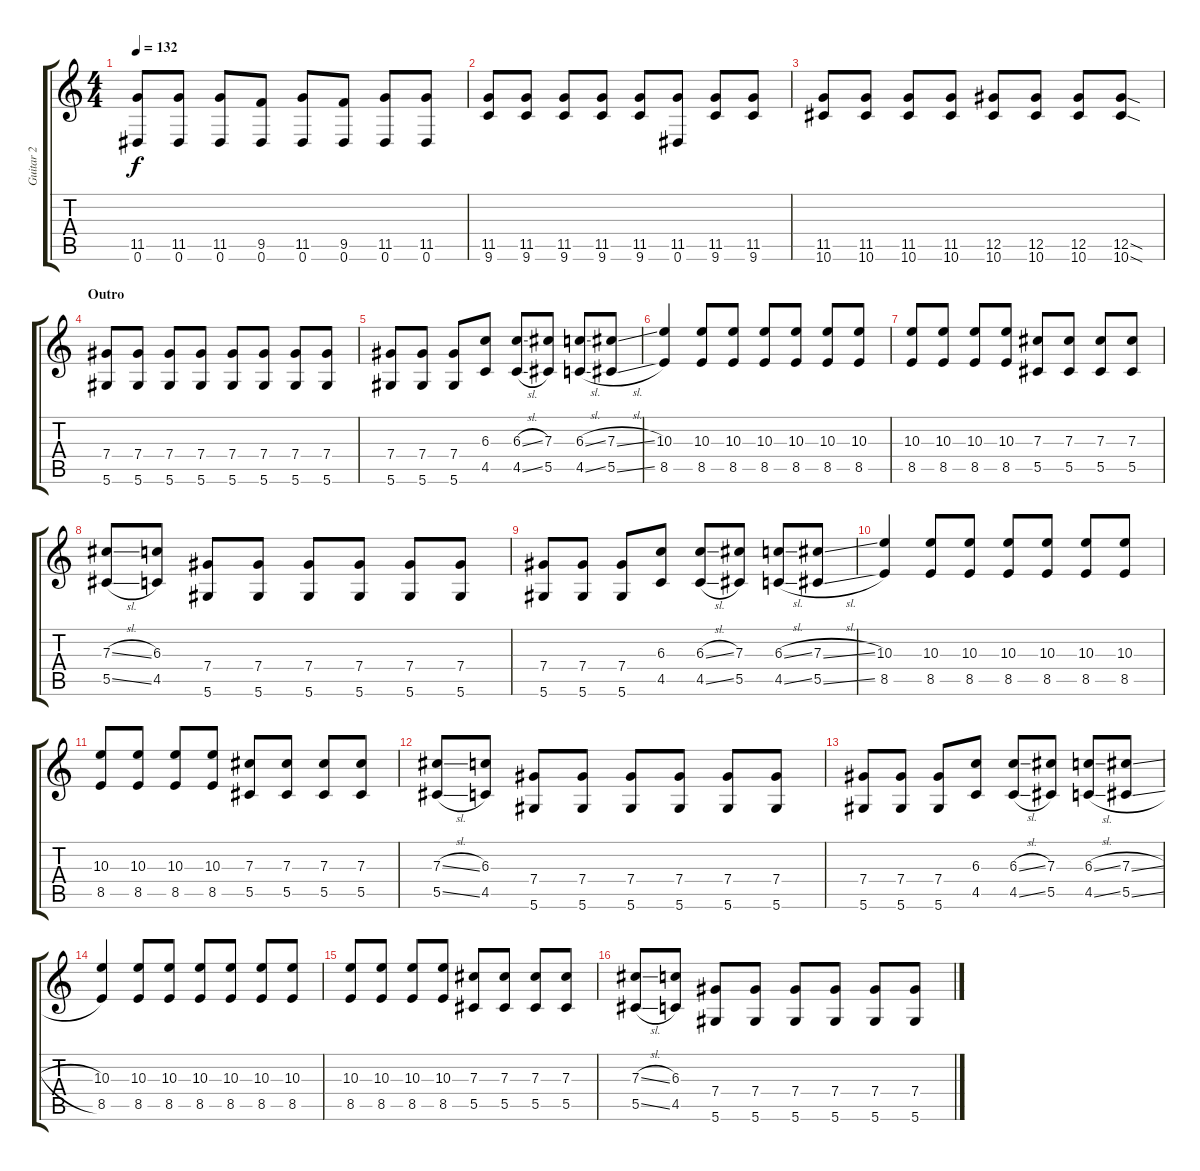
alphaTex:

\track ("Guitar 2" "Guitar 2") {instrument distortionguitar}
\staff {score tabs}
\tuning (Eb4 Bb3 Gb3 Db3 Ab2 Eb2) {hide}
\ts (4 4)
\tempo 132
\clef g2
\ks c
(11.5 0.6).8{dy f} (11.5 0.6).8 (11.5 0.6).8 (9.5 0.6).8 (11.5 0.6).8 (9.5 0.6).8 (11.5 0.6).8 (11.5 0.6).8 |
(11.5 9.6).8 (11.5 9.6).8 (11.5 9.6).8 (11.5 9.6).8 (11.5 9.6).8 (11.5 0.6).8 (11.5 9.6).8 (11.5 9.6).8 |
(11.5 10.6).8 (11.5 10.6).8 (11.5 10.6).8 (11.5 10.6).8 (12.5 10.6).8 (12.5 10.6).8 (12.5 10.6).8 (12.5{sod} 10.6{sod}).8 |
\section ("" "Outro")
(7.4 5.6).8{volume 11} (7.4 5.6).8 (7.4 5.6).8 (7.4 5.6).8 (7.4 5.6).8 (7.4 5.6).8 (7.4 5.6).8 (7.4 5.6).8 |
(7.4 5.6).8 (7.4 5.6).8 (7.4 5.6).8 (6.3 4.5).8 (6.3{sl} 4.5{sl}).8 (7.3 5.5).8 (6.3{sl} 4.5{sl}).8 (7.3{sl} 5.5{sl}).8 |
(10.3 8.5).4 (10.3 8.5).8 (10.3 8.5).8 (10.3 8.5).8 (10.3 8.5).8 (10.3 8.5).8 (10.3 8.5).8 |
(10.3 8.5).8 (10.3 8.5).8 (10.3 8.5).8 (10.3 8.5).8 (7.3 5.5).8 (7.3 5.5).8 (7.3 5.5).8 (7.3 5.5).8 |
(7.3{sl} 5.5{sl}).8 (6.3 4.5).8 (7.4 5.6).8 (7.4 5.6).8 (7.4 5.6).8 (7.4 5.6).8 (7.4 5.6).8 (7.4 5.6).8 |
(7.4 5.6).8 (7.4 5.6).8 (7.4 5.6).8 (6.3 4.5).8 (6.3{sl} 4.5{sl}).8 (7.3 5.5).8 (6.3{sl} 4.5{sl}).8 (7.3{sl} 5.5{sl}).8 |
(10.3 8.5).4 (10.3 8.5).8 (10.3 8.5).8 (10.3 8.5).8 (10.3 8.5).8 (10.3 8.5).8 (10.3 8.5).8 |
(10.3 8.5).8 (10.3 8.5).8 (10.3 8.5).8 (10.3 8.5).8 (7.3 5.5).8 (7.3 5.5).8 (7.3 5.5).8 (7.3 5.5).8 |
(7.3{sl} 5.5{sl}).8 (6.3 4.5).8 (7.4 5.6).8 (7.4 5.6).8 (7.4 5.6).8 (7.4 5.6).8 (7.4 5.6).8 (7.4 5.6).8 |
(7.4 5.6).8 (7.4 5.6).8 (7.4 5.6).8 (6.3 4.5).8 (6.3{sl} 4.5{sl}).8 (7.3 5.5).8 (6.3{sl} 4.5{sl}).8 (7.3{sl} 5.5{sl}).8 |
(10.3 8.5).4 (10.3 8.5).8 (10.3 8.5).8 (10.3 8.5).8 (10.3 8.5).8 (10.3 8.5).8 (10.3 8.5).8 |
(10.3 8.5).8 (10.3 8.5).8 (10.3 8.5).8 (10.3 8.5).8 (7.3 5.5).8 (7.3 5.5).8 (7.3 5.5).8 (7.3 5.5).8 |
(7.3{sl} 5.5{sl}).8 (6.3 4.5).8 (7.4 5.6).8 (7.4 5.6).8 (7.4 5.6).8 (7.4 5.6).8 (7.4 5.6).8 (7.4 5.6).8
